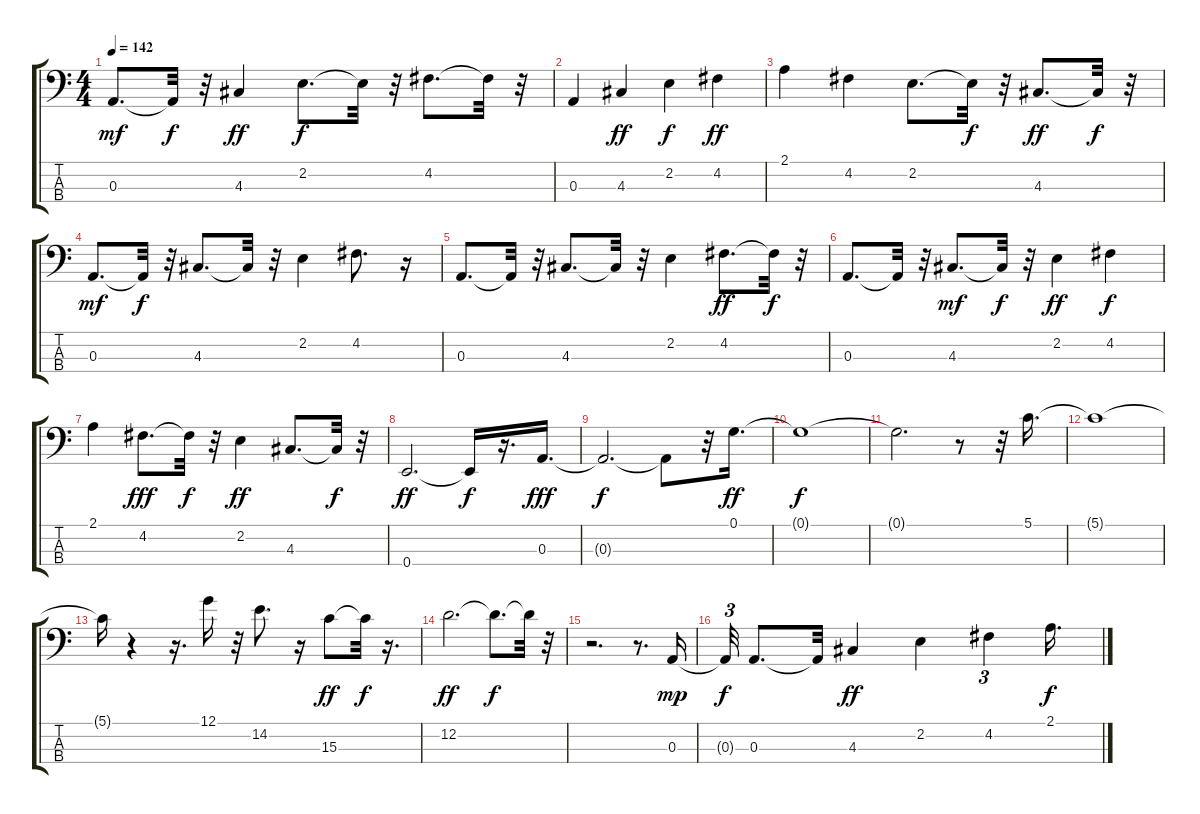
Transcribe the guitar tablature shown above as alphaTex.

\track "" {instrument acousticbass}
\staff {score tabs}
\tuning (G2 D2 A1 E1) {hide}
\ts (4 4)
\tempo 142
\clef f4
\ks c
0.3.8{d dy mf} 0.3{t}.32{dy f} r.32 4.3.4{dy ff} 2.2.8{d dy f} 2.2{t}.32 r.32 4.2.8{d} 4.2{t}.32 r.32 |
0.3.4 4.3.4{dy ff} 2.2.4{dy f} 4.2.4{dy ff} |
2.1.4 4.2.4 2.2.8{d} 2.2{t}.32{dy f} r.32 4.3.8{d dy ff} 4.3{t}.32{dy f} r.32 |
0.3.8{d dy mf} 0.3{t}.32{dy f} r.32 4.3.8{d} 4.3{t}.32 r.32 2.2.4 4.2.8{d} r.16 |
0.3.8{d} 0.3{t}.32 r.32 4.3.8{d} 4.3{t}.32 r.32 2.2.4 4.2.8{d dy ff} 4.2{t}.32{dy f} r.32 |
0.3.8{d} 0.3{t}.32 r.32 4.3.8{d dy mf} 4.3{t}.32{dy f} r.32 2.2.4{dy ff} 4.2.4{dy f} |
2.1.4 4.2.8{d dy fff} 4.2{t}.32{dy f} r.32 2.2.4{dy ff} 4.3.8{d} 4.3{t}.32{dy f} r.32 |
0.4.2{d dy ff} 0.4{t}.16{dy f} r.16{d} 0.3.16{d dy fff} |
0.3{t}.2{d dy f} 0.3{t}.8 r.32 0.1.16{d dy ff} |
0.1{t}.1{dy f} |
0.1{t}.2{d} r.8 r.32 5.1.16{d} |
5.1{t}.1 |
5.1{t}.16 r.4 r.16{d} 12.1.16 r.32 14.2.8{d} r.16 15.3.8{dy ff} 15.3{t}.32{dy f} r.16{d} |
12.2.2{d dy ff} 12.2{t}.8{d dy f} 12.2{t}.32 r.32 |
r.2{d} r.8{d} 0.3.16{dy mp} |
0.3{t}.32{tu (3 2) dy f} 0.3.8{d} 0.3{t}.32 4.3.4{dy ff} 2.2.4 4.2.4{tu (3 2)} 2.1.16{d dy f}
